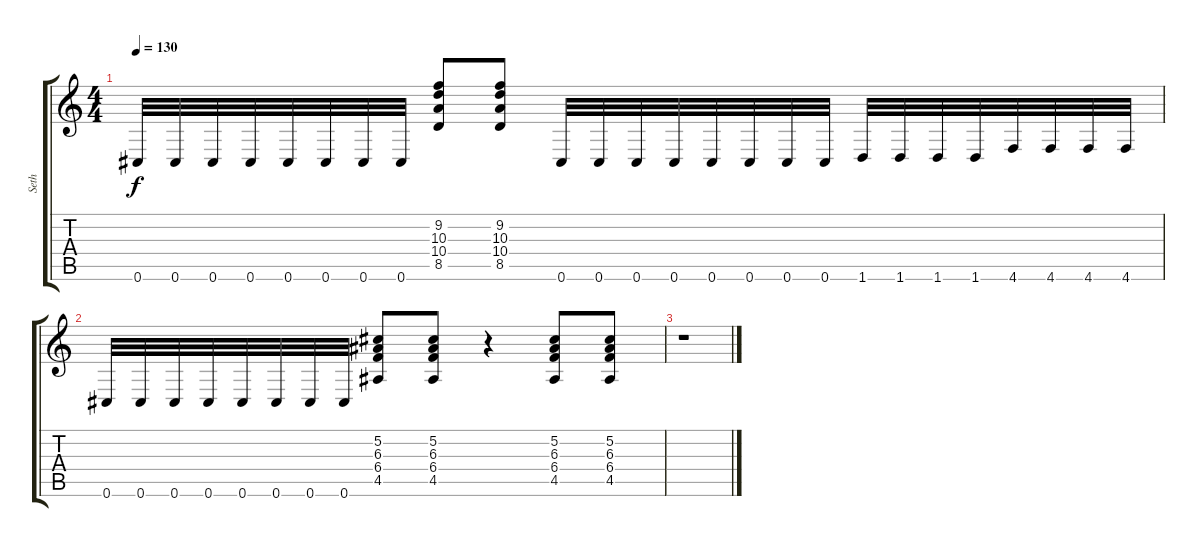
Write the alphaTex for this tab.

\track ("Seth" "Seth") {instrument distortionguitar}
\staff {score tabs}
\tuning (Db4 Ab3 E3 B2 Gb2 Db2) {hide}
\ts (4 4)
\tempo 130
\clef g2
\ks c
0.6.32{dy f} 0.6.32 0.6.32 0.6.32 0.6.32 0.6.32 0.6.32 0.6.32 (9.2 10.3 10.4 8.5).8 (9.2 10.3 10.4 8.5).8 0.6.32 0.6.32 0.6.32 0.6.32 0.6.32 0.6.32 0.6.32 0.6.32 1.6.32 1.6.32 1.6.32 1.6.32 4.6.32 4.6.32 4.6.32 4.6.32 |
0.6.32 0.6.32 0.6.32 0.6.32 0.6.32 0.6.32 0.6.32 0.6.32 (5.2 6.3 6.4 4.5).8 (5.2 6.3 6.4 4.5).8 r.4 (5.2 6.3 6.4 4.5).8 (5.2 6.3 6.4 4.5).8 |
r.1
